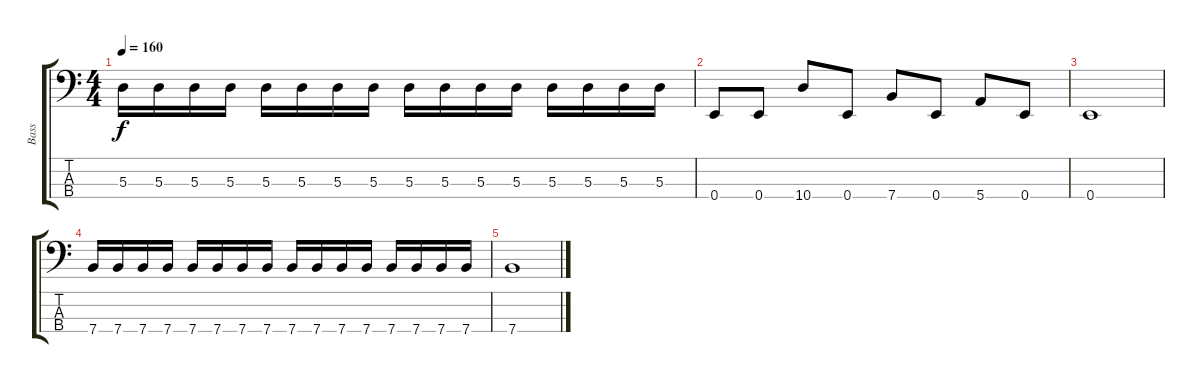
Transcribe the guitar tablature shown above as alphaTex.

\track ("Bass" "Bass") {instrument electricbassfinger}
\staff {score tabs}
\tuning (G2 D2 A1 E1) {hide}
\ts (4 4)
\tempo 160
\clef f4
\ks c
5.3.16{dy f} 5.3.16 5.3.16 5.3.16 5.3.16 5.3.16 5.3.16 5.3.16 5.3.16 5.3.16 5.3.16 5.3.16 5.3.16 5.3.16 5.3.16 5.3.16 |
0.4.8 0.4.8 10.4.8 0.4.8 7.4.8 0.4.8 5.4.8 0.4.8 |
0.4.1 |
7.4.16{volume 11} 7.4.16 7.4.16 7.4.16 7.4.16 7.4.16 7.4.16 7.4.16 7.4.16 7.4.16 7.4.16 7.4.16 7.4.16 7.4.16 7.4.16 7.4.16 |
7.4.1
